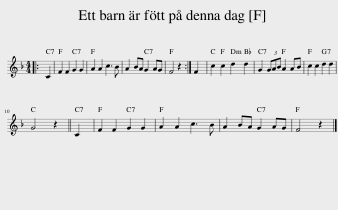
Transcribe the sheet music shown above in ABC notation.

X:1
L:1/8
M:4/4
I:linebreak $
K:F
V:1 treble
V:1
|: C2 | F2 F2 G2 G2 | A2 A2 c3 B | A2 BA G2 AG | F4 z2 :| %5
 F2 | c2 c2 d2 d2 | G2 (3GAB A2 AB | c2 c2 d2 d2 |$ G4 z2 || %10
 C2 | F2 F2 G2 G2 | A2 A2 c3 B | A2 BA G2 AG | F4 z2 |] %15
